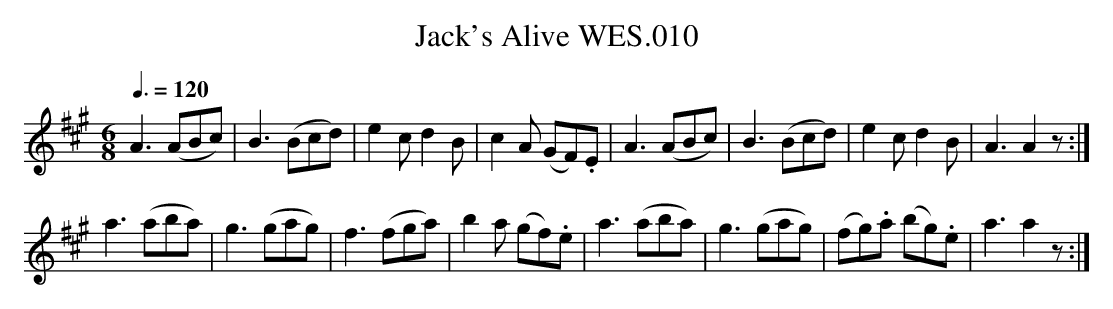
X:1
T:Jack's Alive WES.010
M:6/8
L:1/8
Q:3/8=120
K:A
A3(ABc)|B3(Bcd)|e2cd2B|c2A (GF).E|A3(ABc)|B3(Bcd)|e2cd2B|A3A2z:|
a3(aba)|g3(gag)|f3(fga)|b2a (gf).e|a3(aba)|g3(gag)|(fg).a (bg).e|a3a2z :|
